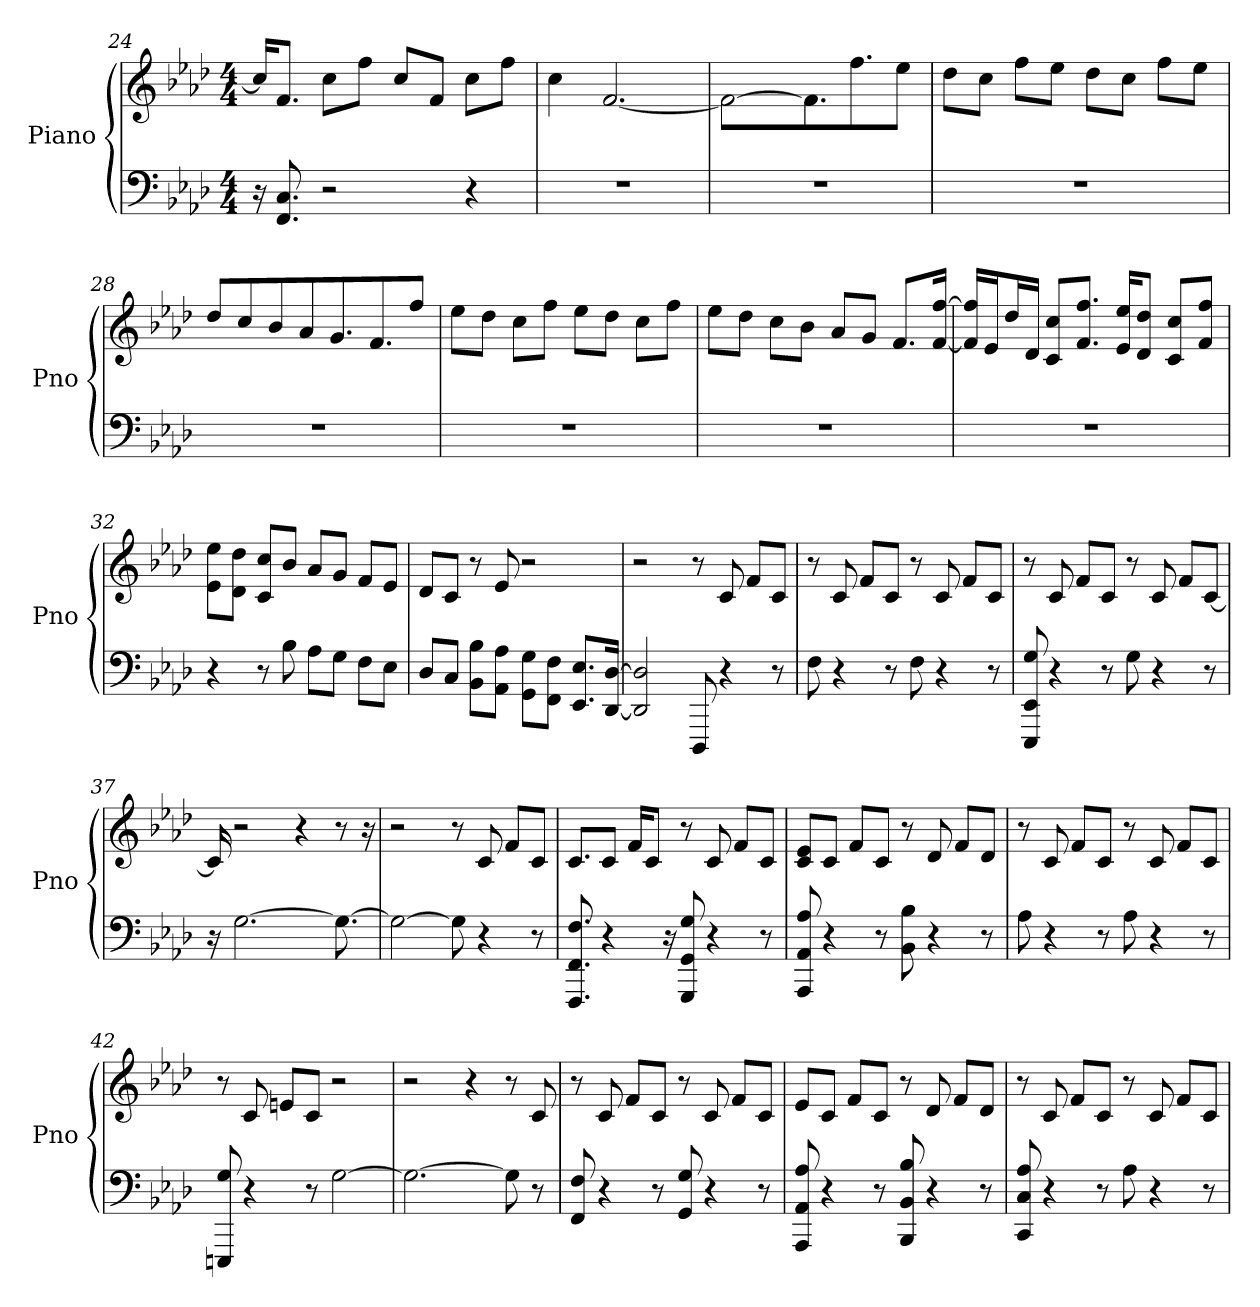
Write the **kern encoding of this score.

**kern	**kern
*part1	*part1
*staff2	*staff1
*I"Piano	*
*I'Pno	*
*clefF4	*clefG2
*k[b-e-a-d-]	*k[b-e-a-d-]
*A-:	*A-:
*M4/4	*M4/4
=24	=24
16r	16cc/KL]
8.C 8.FF	8.f/J
2r	8cc\L
.	8ff\J
.	8cc/L
.	8f/J
4r	8cc\L
.	8ff\J
=25	=25
1r	4cc
.	[2.f
=26	=26
1r	2f_
.	8.f\L]
.	8.ff\J
.	8ee-J
=27	=27
1r	8dd-\L
.	8cc\J
.	8ff\L
.	8ee-\J
.	8dd-\L
.	8cc\J
.	8ff\L
.	8ee-\J
=28	=28
1r	8dd-\L
.	8cc\J
.	8b-/L
.	8a-/J
.	8.g/L
.	8.f/J
.	8ffJ
=29	=29
1r	8ee-\L
.	8dd-\J
.	8cc\L
.	8ff\J
.	8ee-\L
.	8dd-\J
.	8cc\L
.	8ff\J
=30	=30
1r	8ee-\L
.	8dd-\J
.	8cc\L
.	8b-\J
.	8a-/L
.	8g/J
.	8.f/L
.	[16ff/ [16f/Jk
=31	=31
1r	16ff]/ 16f]/LL
.	16e-/J
.	16dd-/L
.	16d-/JJ
.	8cc/ 8c/L
.	8.ff/ 8.f/J
.	16e-/ 16ee-/KL
.	8dd-/ 8d-/J
.	8c/ 8cc/L
.	8ff/ 8f/J
=32	=32
4r	8ee-\ 8e-\L
.	8d-\ 8dd-\J
8r	8c/ 8cc/L
8B-	8b-/J
8A-\L	8a-/L
8G\J	8g/J
8F\L	8f/L
8E-\J	8e-/J
=33	=33
8D-/L	8d-/L
8C/J	8c/J
8BB-\ 8B-\L	8r
8AA-\ 8A-\J	8e-
8G\ 8GG\L	2r
8FF\ 8F\J	.
8.EE-/ 8.E-/L	.
[16DD-/ [16D-/Jk	.
=34	=34
2DD-] 2D-]	2r
8DDD-	8r
4r	8c
.	8f/L
8r	8c/J
=35	=35
8F	8r
4r	8c
.	8f/L
8r	8c/J
8F	8r
4r	8c
.	8f/L
8r	8c/J
=36	=36
8G 8EE- 8EEE-	8r
4r	8c
.	8f/L
8r	8c/J
8G	8r
4r	8c
.	8f/L
8r	[8c/J
=37	=37
16r	16c]
[2.G	2r
.	4r
8.G_	8r
.	16r
=38	=38
2G_	2r
8G]	8r
4r	8c
.	8f/L
8r	8c/J
=39	=39
8.FFF 8.FF 8.F	8.c/L
4r	8c/J
.	16f/KL
.	8c/J
16r	.
8G 8GG 8GGG	8r
4r	8c
.	8f/L
8r	8c/J
=40	=40
8AA- 8AAA- 8A-	8e-/ 8c/L
4r	8c/J
.	8f/L
8r	8c/J
8B- 8BB-	8r
4r	8d-
.	8f/L
8r	8d-/J
=41	=41
8A-	8r
4r	8c
.	8f/L
8r	8c/J
8A-	8r
4r	8c
.	8f/L
8r	8c/J
=42	=42
8G 8EEE	8r
4r	8c
.	8e/L
8r	8c/J
[2G	2r
=43	=43
2.G_	2r
.	4r
8G]	8r
8r	8c
=44	=44
8F 8FF	8r
4r	8c
.	8f/L
8r	8c/J
8GG 8G	8r
4r	8c
.	8f/L
8r	8c/J
=45	=45
8AA- 8A- 8AAA-	8e-/L
4r	8c/J
.	8f/L
8r	8c/J
8BB- 8BBB- 8B-	8r
4r	8d-
.	8f/L
8r	8d-/J
=46	=46
8A- 8CC 8C	8r
4r	8c
.	8f/L
8r	8c/J
8A-	8r
4r	8c
.	8f/L
8r	8c/J
=	=
*-	*-
